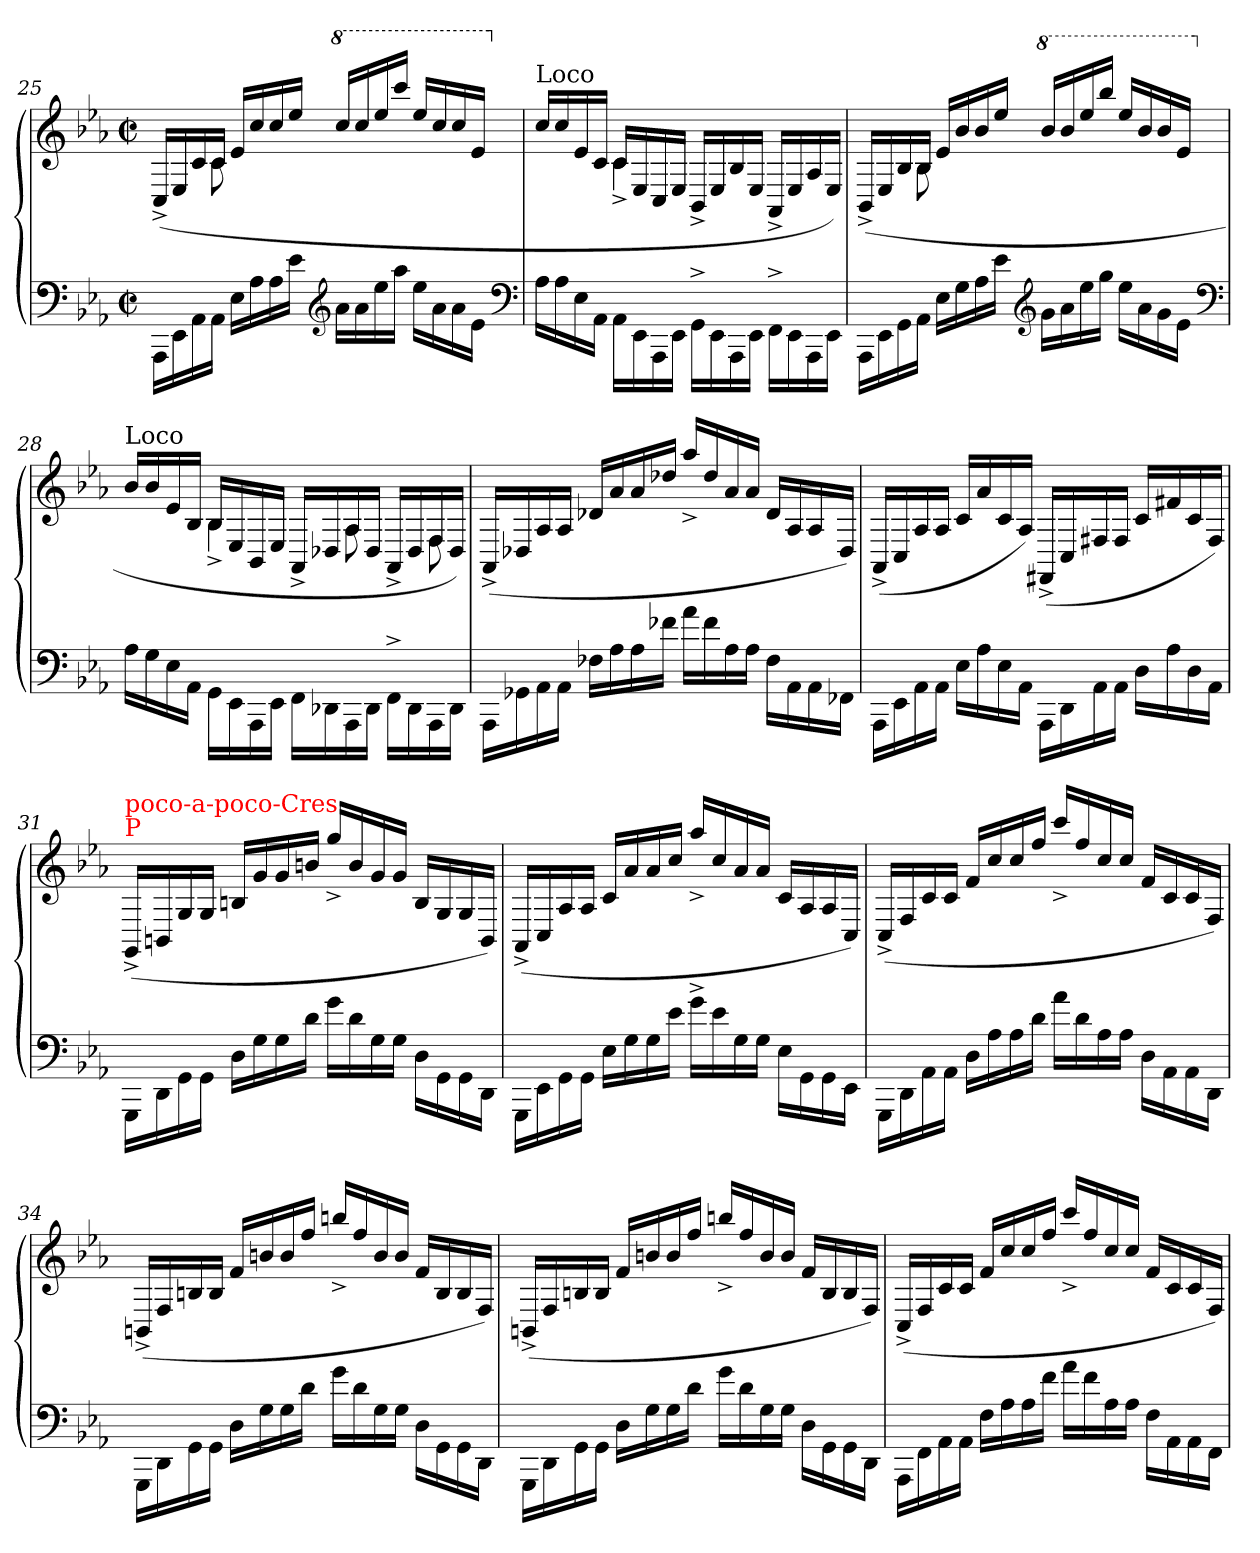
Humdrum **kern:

**kern	**kern
*part1	*part1
*staff2	*staff1
*clefF4	*clefG2
*k[b-e-a-]	*k[b-e-a-]
*c:	*c:
*M2/2	*M2/2
*met(c|)	*met(c|)
=25	=25
*	*^
16AAA-\LL	(>16C^</LL	8.ryy
16EE-\	16E-/	.
16AA-\	16c/	.
16AA-\JJ	16c/JJ	8c\
16E-\LL	16e-/LL	.
16A-	16cc	8.ryy
16A-	16cc	.
16e-\JJ	16ee-JJ	.
*clefG2	*	*
*	*8va	*
16a-\LL	16ccc/LL	2ryy
16a-	16ccc	.
16ee-	16eee-	.
16aa-JJ	16ccccJJ	.
16ee-\LL	16eee-/LL	.
16a-	16ccc	.
16a-	16ccc	.
16e-JJ	16ee-JJ	.
*clefF4	*	*
=26	=26	=26
*	*X8va	*
!	!LO:TX:a:t=Loco	!
16A-\LL	16cc/LL	4ryy
16A-	16cc	.
16E-	16e-	.
16AA-JJ	16cJJ	.
16AA-\LL	16c/LL	4c^<
16EE-\	16E-/	.
16AAA-\	16C/	.
16EE-\JJ	16E-/JJ	.
16GG^<\LL	16BB-^>/LL	4ryy
16EE-\	16E-/	.
16AAA-\	16B-/	.
16EE-\JJ	16E-/JJ	.
16FF^<\LL	16AA-^>/LL	4ryy
16EE-\	16E-/	.
16AAA-\	16A-/	.
16EE-\JJ	16E-/JJ)	.
=27	=27	=27
16AAA-\LL	(>16BB-^</LL	8.ryy
16EE-\	16E-/	.
16GG\	16B-/	.
16AA-\JJ	16B-/JJ	8B-\
16E-\LL	16e-/LL	.
16G	16b-	2ryy
16A-	16b-	.
16e-JJ	16ee-JJ	.
*clefG2	*	*
*	*8va	*
16g\LL	16bb-/LL	.
16a-	16bb-	.
16ee-	16eee-	.
16ggJJ	16bbb-JJ	.
16ee-\LL	16eee-/LL	.
16a-	16bb-	8.ryy
16g	16bb-	.
16e-JJ	16ee-JJ	.
*clefF4	*	*
=28	=28	=28
*	*X8va	*
!	!LO:TX:a:t=Loco	!
16A-\LL	16b-/LL	4ryy
16G	16b-	.
16E-	16e-	.
16AA-JJ	16B-JJ	.
16GG\LL	16B-/LL	4B-^<\
16EE-\	16E-/	.
16AAA-\	16BB-/	.
16EE-\JJ	16E-/JJ	.
16FF\LL	16AA-^>/LL	8ryy
16DD-X\	16D-X/	.
16AAA-\	16A-/	8A-\
16DD-\JJ	16D-/JJ	.
16FF^<\LL	16AA-^>/LL	8ryy
16DD-\	16D-/	.
16AAA-\	16F/	8F\
16DD-\JJ	16D-/JJ)	.
*	*v	*v
=29	=29
16AAA-\LL	(>16AA-^</LL
16GG-X	16D-X
16AA-\	16A-/
16AA-\JJ	16A-/JJ
16F-X\LL	16d-X/LL
16A-	16a-
16A-	16a-
16f-XJJ	16dd-XJJ
16a-\LL	16aa-^</LL
16f-\	16dd-/
16A-	16a-
16A-JJ	16a-JJ
16F-\LL	16d-/LL
16AA-\	16A-/
16AA-\	16A-/
16FF-\JJ	16D-/JJ)
=30	=30
16AAA-\LL	(>16AA-^>/LL
16EE-\	16C/
16AA-\	16A-/
16AA-\JJ	16A-/JJ
16E-\LL	16c/LL
16A-	16a-/
16E-	16c/
16AA-JJ	16A-/JJ)
16AAA-\LL	(>16FF#X^>LL
16DD\	16C/
16AA-	16F#
16AA-\JJ	16F#/JJ
16D\LL	16c/LL
16A-	16f#X/
16D	16c/
16AA-JJ	16F#/JJ)
=31	=31
!	!LO:TX:a:color=red:t=P
!	!LO:TX:a:color=red:t=poco-a-poco-Cres
16GGG\LL	(>16GG^>/LL
16DD\	16BBn/
16GG\	16G/
16GG\JJ	16G/JJ
16D\LL	16Bn/LL
16G	16g/
16G	16g/
16dJJ	16bn/JJ
16g\LL	16gg^</LL
16d	16b/
16G	16g/
16GJJ	16g/JJ
16D\LL	16B/LL
16GG	16G/
16GG\	16G/
16DDJJ	16BB/JJ)
=32	=32
16GGG\LL	(>16AA-^>/LL
16EE-\	16C/
16GG\	16A-/
16GG\JJ	16A-/JJ
16E-\LL	16c/LL
16G	16a-
16G	16a-
16e-\JJ	16cc/JJ
16g^>\LL	16aa-^</LL
16e-\	16cc/
16G	16a-
16GJJ	16a-JJ
16E-\LL	16c/LL
16GG\	16A-/
16GG\	16A-/
16EE-\JJ	16C/JJ)
=33	=33
16GGG\LL	(>16C^</LL
16DD\	16F/
16AA-\	16c/
16AA-\JJ	16c/JJ
16D\LL	16f/LL
16A-	16cc
16A-	16cc
16d\JJ	16ff/JJ
16a-\LL	16ccc^</LL
16d\	16ff/
16A-	16cc
16A-JJ	16ccJJ
16D\LL	16f/LL
16AA-	16c
16AA-	16c
16DD\JJ	16F/JJ)
=34	=34
16GGG\LL	(>16BBn^</LL
16DD\	16F/
16GG\	16Bn/
16GG\JJ	16B/JJ
16D\LL	16f/LL
16G	16bn
16G	16b
16dJJ	16ffJJ
16g\LL	16bbn^</LL
16d	16ff
16G	16b
16GJJ	16bJJ
16D\LL	16f/LL
16GG	16B
16GG	16B
16DD\JJ	16F/JJ)
=35	=35
16GGG\LL	(>16BBn^</LL
16DD\	16F/
16GG\	16Bn/
16GG\JJ	16B/JJ
16D\LL	16f/LL
16G	16bn
16G	16b
16dJJ	16ffJJ
16g\LL	16bbn^</LL
16d	16ff
16G	16b
16GJJ	16bJJ
16D\LL	16f/LL
16GG	16B
16GG	16B
16DD\JJ	16F/JJ)
=36	=36
16AAA-\LL	(>16C^</LL
16FF\	16F/
16AA-\	16c/
16AA-\JJ	16c/JJ
16F\LL	16f/LL
16A-	16cc
16A-	16cc
16f\JJ	16ff/JJ
16a-\LL	16ccc^</LL
16f\	16ff/
16A-	16cc
16A-JJ	16ccJJ
16F\LL	16f/LL
16AA-	16c
16AA-	16c
16FF\JJ	16F/JJ)
=	=
*-	*-
